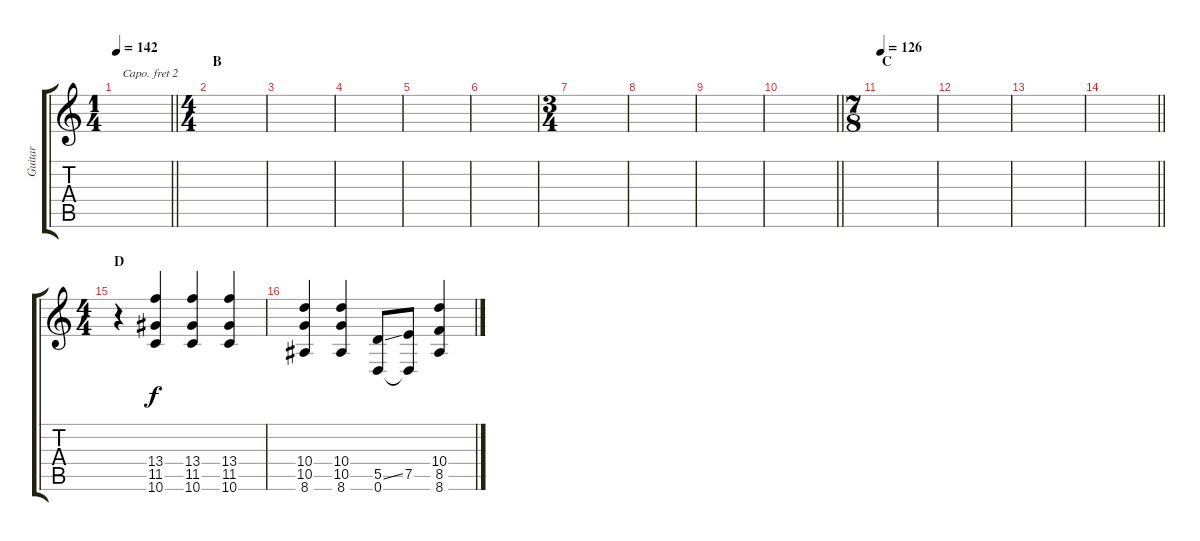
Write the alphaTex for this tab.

\track ("Guitar" "Guitar") {instrument distortionguitar}
\staff {score tabs}
\capo 2
\tuning (G4 E4 A3 D3 G2 C2) {hide}
\ts (1 4)
\tempo 142
\clef g2
\barLineRight lightlight
\ks c
|
\ts (4 4)
\section ("" "B")
|
|
|
|
|
\ts (3 4)
|
|
|
\barLineRight lightlight
|
\ts (7 8)
\section ("" "C")
\tempo 126
|
|
|
\barLineRight lightlight
|
\ts (4 4)
\section ("" "D")
r.4 (13.4 11.5 10.6).4 (13.4 11.5 10.6).4 (13.4 11.5 10.6).4 |
(10.4 10.5 8.6).4 (10.4 10.5 8.6).4 (5.5{ss} 0.6).8 (7.5 0.6{t}).8 (10.4 8.5 8.6).4
